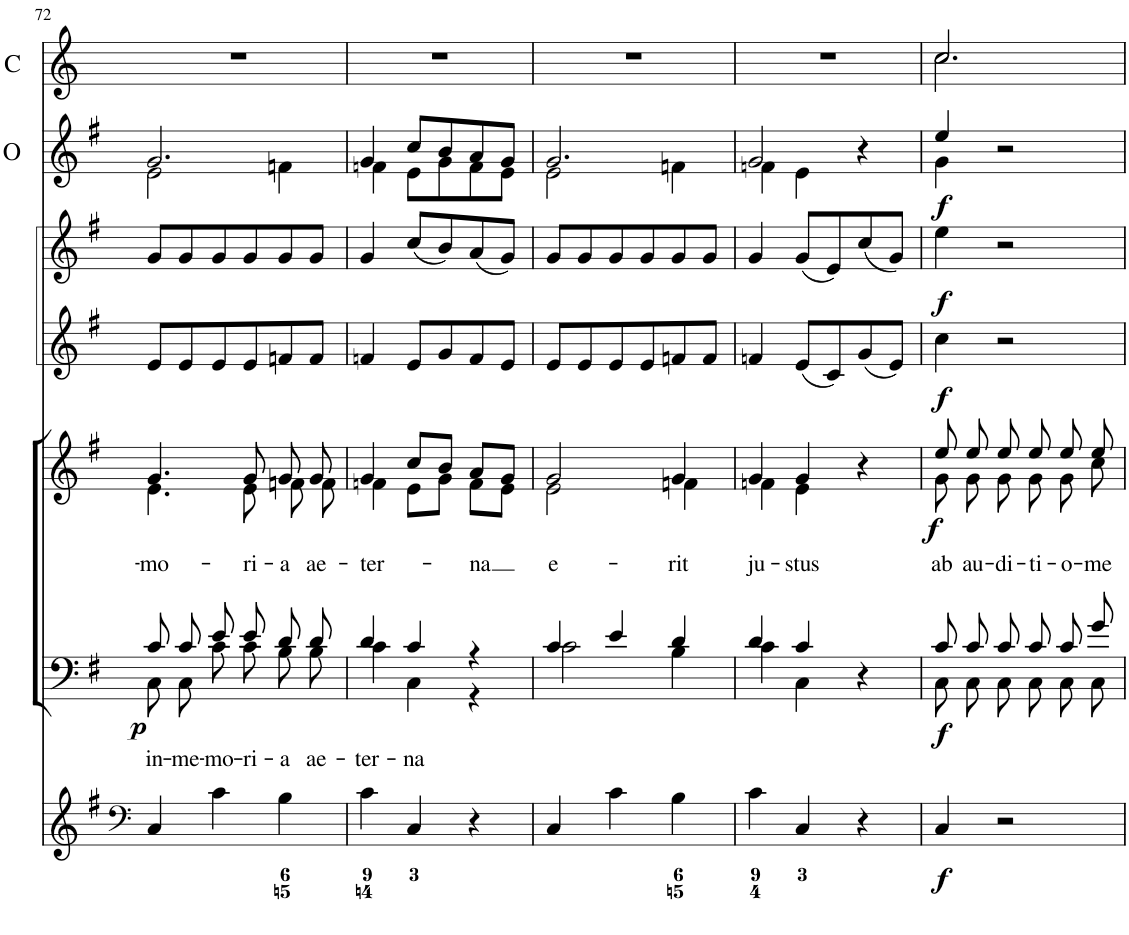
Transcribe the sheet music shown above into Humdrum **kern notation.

**kern	**dynam	**kern	**text	**dynam	**kern	**text	**dynam	**kern	**dynam	**kern	**dynam	**kern	**dynam	**kern
*part7	*part7	*part6	*part6	*part6	*part5	*part5	*part5	*part4	*part4	*part3	*part3	*part2	*part2	*part1
*staff7	*staff7	*staff6	*staff6	*staff6	*staff5	*staff5	*staff5	*staff4	*staff4	*staff3	*staff3	*staff2	*staff2	*staff1
*I"Organ	*	*I"Voice	*	*	*I"Voice	*	*	*I"Violin	*	*I"Violin	*	*I"Oboi	*	*I"Corni in G
*	*	*	*	*	*	*	*	*I'Vln	*	*I'Vln	*	*I'O	*	*I'C
!!LO:PB:g=z
*clefF4	*	*clefF4	*	*	*clefG2	*	*	*clefG2	*	*clefG2	*	*clefG2	*	*clefG2
*	*	*	*	*	*	*	*	*	*	*	*	*	*	*Trd3c5
*k[f#]	*	*k[f#]	*	*	*k[f#]	*	*	*k[f#]	*	*k[f#]	*	*k[f#]	*	*k[]
*M3/4	*	*M3/4	*	*	*M3/4	*	*	*M3/4	*	*M3/4	*	*M3/4	*	*M3/4
=72	=72	=72	=72	=72	=72	=72	=72	=72	=72	=72	=72	=72	=72	=72
*	*	*^	*	*	*	*	*	*	*	*	*	*	*	*
!	!	!	!	!LO:LY:b	!LO:DY:b	!	!LO:LY:b	!	!	!	!	!	!	!	!
*	*	*	*	*	*	*^	*	*	*	*	*	*	*^	*	*
4C/	.	8c/L	8C\L	in-	p	4.g/	4.e\	-mo-	.	8e/L	.	8g/L	.	2.g/	2e\	.	2.r
!	!	!	!	!LO:LY:b	!	!	!	!	!	!	!	!	!	!	!	!	!
.	.	8c/J	8C\J	-me-	.	.	.	.	.	8e/	.	8g/	.	.	.	.	.
!	!	!	!	!LO:LY:b	!	!	!	!	!	!	!	!	!	!	!	!	!
4c\	.	8e/L	8c\L	-mo-	.	.	.	.	.	8e/	.	8g/	.	.	.	.	.
!	!	!	!	!LO:LY:b	!	!	!	!LO:LY:b	!	!	!	!	!	!	!	!	!
.	.	8e/J	8c\J	-ri-	.	8g/	8e\	-ri-	.	8e/	.	8g/	.	.	.	.	.
!	!	!	!	!LO:LY:b	!	!	!	!LO:LY:b	!	!	!	!	!	!	!	!	!
4B\	.	8d/L	8B\L	-a	.	8g/	8fn\	-a	.	8fn/	.	8g/	.	.	4fn\	.	.
!	!	!	!	!LO:LY:b	!	!	!	!LO:LY:b	!	!	!	!	!	!	!	!	!
.	.	8d/J	8B\J	ae-	.	8g/	8f\	ae-	.	8f/J	.	8g/J	.	.	.	.	.
=73	=73	=73	=73	=73	=73	=73	=73	=73	=73	=73	=73	=73	=73	=73	=73	=73	=73
!	!	!	!	!LO:LY:b	!	!	!	!LO:LY:b	!	!	!	!	!	!	!	!	!
4c\	.	4d/	4c\	-ter-	.	4g/	4fn\	-ter-	.	4fn/	.	4g/	.	4g/	4fn\	.	2.r
!	!	!	!	!LO:LY:b	!	!	!	!	!	!	!	!	!	!	!	!	!
4C/	.	4c/	4C\	-na	.	8cc/L	8e\L	.	.	8e/L	.	(8cc/L	.	8cc/L	8e\L	.	.
.	.	.	.	.	.	8b/J	8g\J	.	.	8g/	.	8b/)	.	8b/	8g\	.	.
!	!	!	!	!	!	!	!	!LO:LY:b	!	!	!	!	!	!	!	!	!
4r	.	4r	4r	.	.	8a/L	8f\L	-na	.	8f/	.	(8a/	.	8a/	8f\	.	.
.	.	.	.	.	.	8g/J	8e\J	.	.	8e/J	.	8g/J)	.	8g/J	8e\J	.	.
=74	=74	=74	=74	=74	=74	=74	=74	=74	=74	=74	=74	=74	=74	=74	=74	=74	=74
!	!	!	!	!	!	!	!	!LO:LY:b	!	!	!	!	!	!	!	!	!
4C/	.	4c/	2c\	.	.	2g/	2e\	e-	.	8e/L	.	8g/L	.	2.g/	2e\	.	2.r
.	.	.	.	.	.	.	.	.	.	8e/	.	8g/	.	.	.	.	.
4c\	.	4e/	.	.	.	.	.	.	.	8e/	.	8g/	.	.	.	.	.
.	.	.	.	.	.	.	.	.	.	8e/	.	8g/	.	.	.	.	.
!	!	!	!	!	!	!	!	!LO:LY:b	!	!	!	!	!	!	!	!	!
4B\	.	4d/	4B\	.	.	4g/	4fn\	-rit	.	8fn/	.	8g/	.	.	4fn\	.	.
.	.	.	.	.	.	.	.	.	.	8f/J	.	8g/J	.	.	.	.	.
=75	=75	=75	=75	=75	=75	=75	=75	=75	=75	=75	=75	=75	=75	=75	=75	=75	=75
!	!	!	!	!	!	!	!	!LO:LY:b	!	!	!	!	!	!	!	!	!
4c\	.	4d/	4c\	.	.	4g/	4fn\	ju-	.	4fn/	.	4g/	.	2g/	4fn\	.	2.r
!	!	!	!	!	!	!	!	!LO:LY:b	!	!	!	!	!	!	!	!	!
4C/	.	4c/	4C\	.	.	4g/	4e\	-stus	.	(8e/L	.	(8g/L	.	.	4e\	.	.
.	.	.	.	.	.	.	.	.	.	8c/)	.	8e/)	.	.	.	.	.
4r	.	4r	4ryy	.	.	4r	4ryy	.	.	(8g/	.	(8cc/	.	4r	4ryy	.	.
.	.	.	.	.	.	.	.	.	.	8e/J)	.	8g/J)	.	.	.	.	.
=76	=76	=76	=76	=76	=76	=76	=76	=76	=76	=76	=76	=76	=76	=76	=76	=76	=76
!	!LO:DY:b	!	!	!	!LO:DY:b	!	!	!LO:LY:b	!LO:DY:b	!	!LO:DY:b	!	!LO:DY:b	!	!	!LO:DY:b	!
*	*	*	*	*	*	*	*	*	*	*	*	*	*	*	*	*	*^
4C/	f	8c/L	8C\L	.	f	8ee/	8g\	ab	f	4cc\	f	4ee\	f	4ee/	4g\	f	2.cc/	2.cc\
!	!	!	!	!	!	!	!	!LO:LY:b	!	!	!	!	!	!	!	!	!	!
.	.	8c/J	8C\J	.	.	8ee/	8g\	au-	.	.	.	.	.	.	.	.	.	.
!	!	!	!	!	!	!	!	!LO:LY:b	!	!	!	!	!	!	!	!	!	!
2r	.	8c/L	8C\L	.	.	8ee/	8g\	-di-	.	2r	.	2r	.	2r	2ryy	.	.	.
!	!	!	!	!	!	!	!	!LO:LY:b	!	!	!	!	!	!	!	!	!	!
.	.	8c/J	8C\J	.	.	8ee/	8g\	-ti-	.	.	.	.	.	.	.	.	.	.
!	!	!	!	!	!	!	!	!LO:LY:b	!	!	!	!	!	!	!	!	!	!
.	.	8c/L	8C\L	.	.	8ee/	8g\	-o-	.	.	.	.	.	.	.	.	.	.
!	!	!	!	!	!	!	!	!LO:LY:b	!	!	!	!	!	!	!	!	!	!
.	.	8g/J	8C\J	.	.	8ee/	8cc\	-me	.	.	.	.	.	.	.	.	.	.
*	*	*v	*v	*	*	*	*	*	*	*	*	*	*	*v	*v	*	*v	*v
*	*	*	*	*	*v	*v	*	*	*	*	*	*	*	*	*
=	=	=	=	=	=	=	=	=	=	=	=	=	=	=
*-	*-	*-	*-	*-	*-	*-	*-	*-	*-	*-	*-	*-	*-	*-
